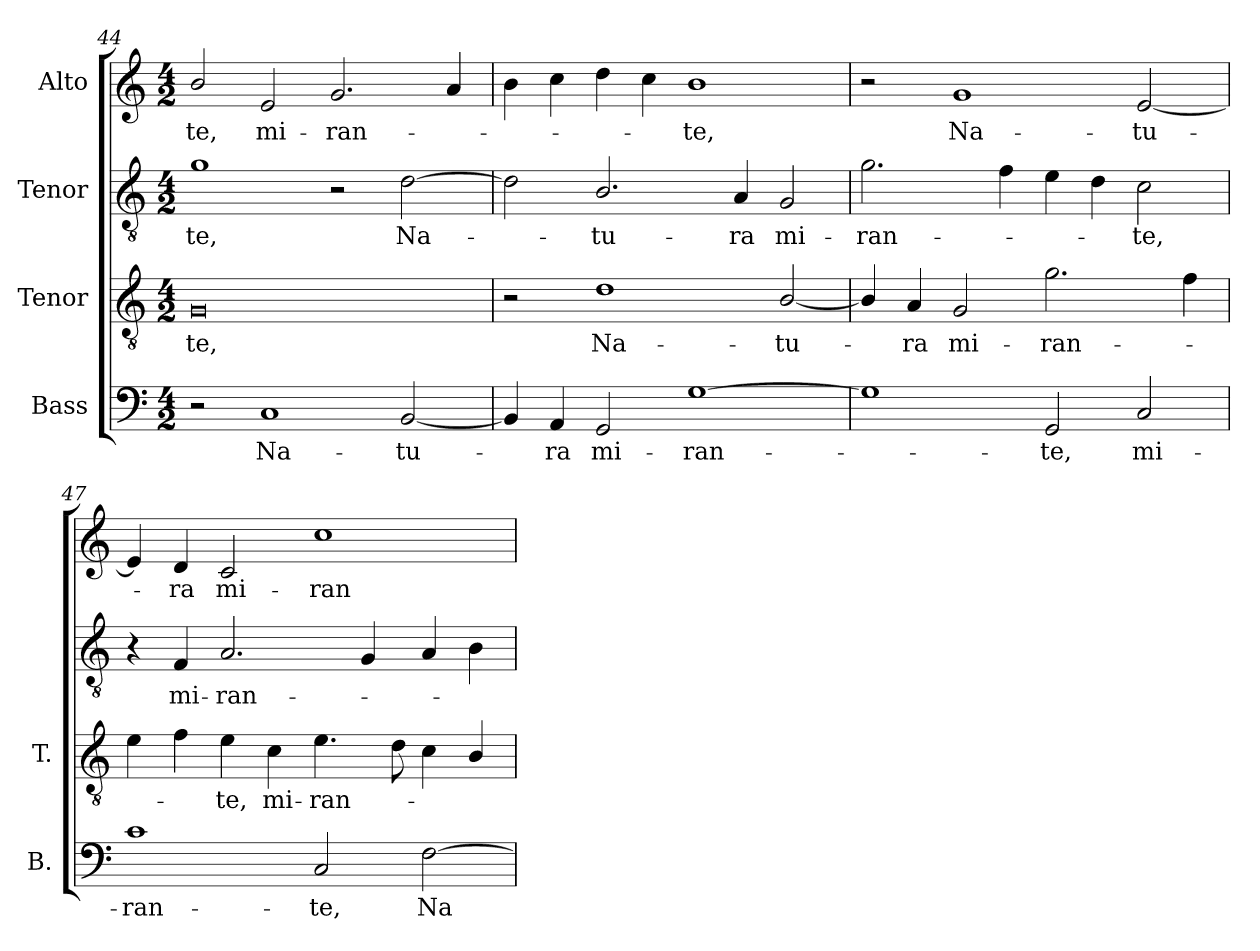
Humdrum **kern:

**kern	**text	**kern	**text	**kern	**text	**kern	**text
*part4	*part4	*part3	*part3	*part2	*part2	*part1	*part1
*staff4	*staff4	*staff3	*staff3	*staff2	*staff2	*staff1	*staff1
*I"Bass	*	*I"Tenor	*	*I"Tenor	*	*I"Alto	*
*I'B.	*	*I'T.	*	*	*	*	*
*clefF4	*	*clefGv2	*	*clefGv2	*	*clefG2	*
*	*	*ITrd7c12	*	*ITrd7c12	*	*	*
*k[]	*	*k[]	*	*k[]	*	*k[]	*
*C:	*	*C:	*	*C:	*	*C:	*
*M4/2	*	*M4/2	*	*M4/2	*	*M4/2	*
=44	=44	=44	=44	=44	=44	=44	=44
!	!	!	!LO:LY:b:color=#000000	!	!	!	!
!	!	!	!	!	!LO:LY:b:color=#000000	!	!
!	!	!	!	!	!	!	!LO:LY:b:color=#000000
2r	.	0GGi	-te,	1Gi	-te,	2bi/	-te,
!	!LO:LY:b:color=#000000	!	!	!	!	!	!
!	!	!	!	!	!	!	!LO:LY:b:color=#000000
1Ci	Na-	.	.	.	.	2ei/	mi-
!	!	!	!	!	!	!	!LO:LY:b:color=#000000
.	.	.	.	2r	.	2.gi/	-ran-
!	!LO:LY:b:color=#000000	!	!	!	!	!	!
!	!	!	!	!	!LO:LY:b:color=#000000	!	!
[2BBi/	-tu-	.	.	[2Di\	Na-	.	.
.	.	.	.	.	.	4ai/	.
=45	=45	=45	=45	=45	=45	=45	=45
4BBi/]	.	2r	.	2Di\]	.	4bi\	.
!	!LO:LY:b:color=#000000	!	!	!	!	!	!
4AAi/	-ra	.	.	.	.	4cci\	.
!	!LO:LY:b:color=#000000	!	!	!	!	!	!
!	!	!	!LO:LY:b:color=#000000	!	!	!	!
!	!	!	!	!	!LO:LY:b:color=#000000	!	!
2GGi/	mi-	1Di	Na-	2.BBi/	-tu-	4ddi\	.
.	.	.	.	.	.	4cci\	.
!	!LO:LY:b:color=#000000	!	!	!	!	!	!
!	!	!	!	!	!	!	!LO:LY:b:color=#000000
[1Gi	-ran-	.	.	.	.	1bi	-te,
!	!	!	!	!	!LO:LY:b:color=#000000	!	!
.	.	.	.	4AAi/	-ra	.	.
!	!	!	!LO:LY:b:color=#000000	!	!	!	!
!	!	!	!	!	!LO:LY:b:color=#000000	!	!
.	.	[2BBi/	-tu-	2GGi/	mi-	.	.
!!LO:LB:g=z
=46	=46	=46	=46	=46	=46	=46	=46
!	!	!	!	!	!LO:LY:b:color=#000000	!	!
1Gi]	.	4BBi/]	.	2.Gi\	-ran-	2r	.
!	!	!	!LO:LY:b:color=#000000	!	!	!	!
.	.	4AAi/	-ra	.	.	.	.
!	!	!	!LO:LY:b:color=#000000	!	!	!	!
!	!	!	!	!	!	!	!LO:LY:b:color=#000000
.	.	2GGi/	mi-	.	.	1gi	Na-
.	.	.	.	4Fi\	.	.	.
!	!LO:LY:b:color=#000000	!	!	!	!	!	!
!	!	!	!LO:LY:b:color=#000000	!	!	!	!
2GGi/	-te,	2.Gi\	-ran-	4Ei\	.	.	.
.	.	.	.	4Di\	.	.	.
!	!LO:LY:b:color=#000000	!	!	!	!	!	!
!	!	!	!	!	!LO:LY:b:color=#000000	!	!
!	!	!	!	!	!	!	!LO:LY:b:color=#000000
2Ci/	mi-	.	.	2Ci\	-te,	[2ei/	-tu-
.	.	4Fi\	.	.	.	.	.
=47	=47	=47	=47	=47	=47	=47	=47
!	!LO:LY:b:color=#000000	!	!	!	!	!	!
1ci	-ran-	4Ei\	.	4r	.	4ei/]	.
!	!	!	!	!	!LO:LY:b:color=#000000	!	!
!	!	!	!	!	!	!	!LO:LY:b:color=#000000
.	.	4Fi\	.	4FFi/	mi-	4di/	-ra
!	!	!	!LO:LY:b:color=#000000	!	!	!	!
!	!	!	!	!	!LO:LY:b:color=#000000	!	!
!	!	!	!	!	!	!	!LO:LY:b:color=#000000
.	.	4Ei\	-te,	2.AAi/	-ran-	2ci/	mi-
!	!	!	!LO:LY:b:color=#000000	!	!	!	!
.	.	4Ci\	mi-	.	.	.	.
!	!LO:LY:b:color=#000000	!	!	!	!	!	!
!	!	!	!LO:LY:b:color=#000000	!	!	!	!
!	!	!	!	!	!	!	!LO:LY:b:color=#000000
2Ci/	-te,	4.Ei\	-ran-	.	.	1cci	-ran-
.	.	.	.	4GGi/	.	.	.
.	.	8Di\	.	.	.	.	.
!	!LO:LY:b:color=#000000	!	!	!	!	!	!
[2Fi\	Na-	4Ci\	.	4AAi/	.	.	.
.	.	4BBi/	.	4BBi\	.	.	.
=	=	=	=	=	=	=	=
*-	*-	*-	*-	*-	*-	*-	*-
